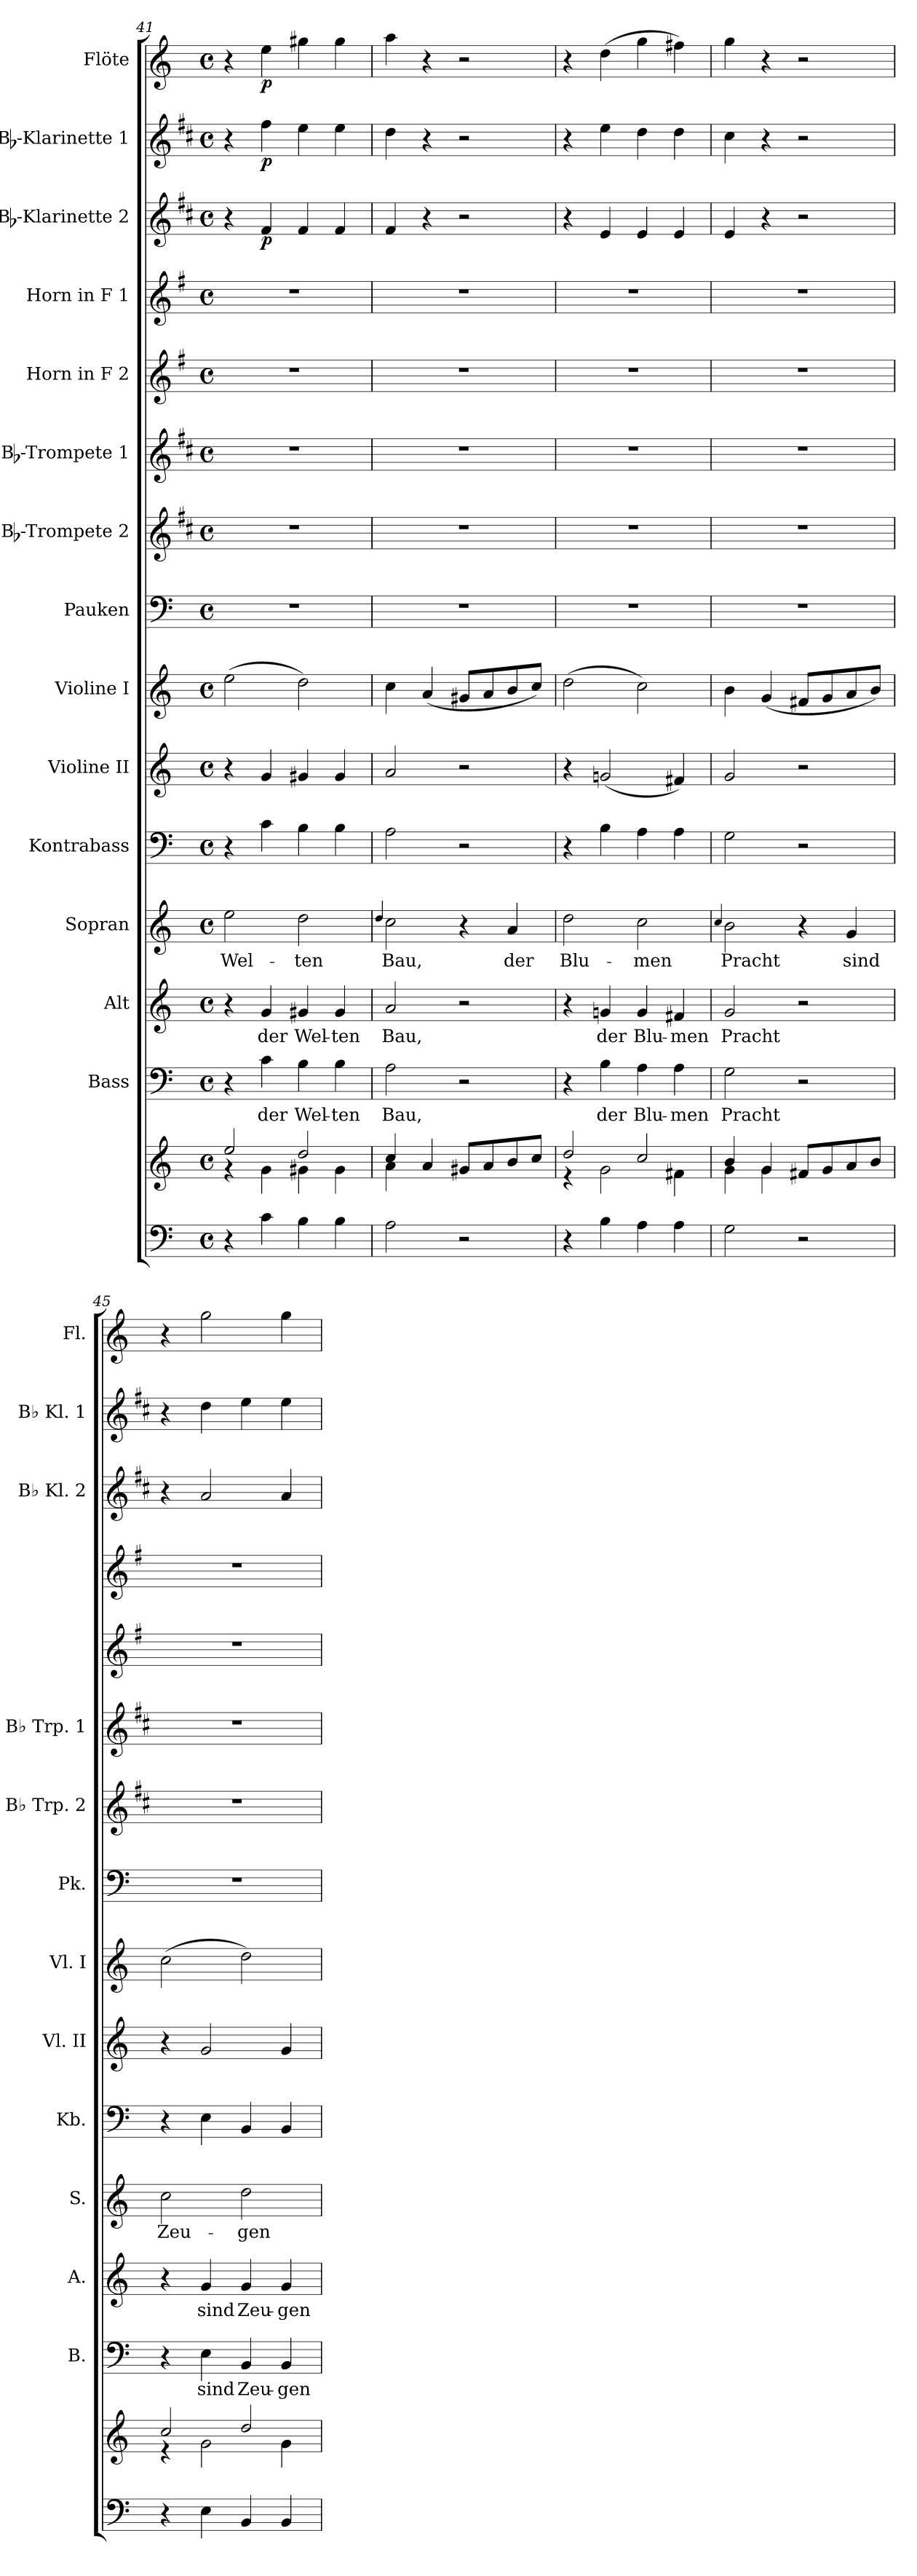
**kern	**kern	**kern	**text	**kern	**text	**kern	**text	**kern	**kern	**kern	**kern	**kern	**kern	**kern	**kern	**kern	**dynam	**kern	**dynam	**kern	**dynam
*part15	*part15	*part14	*part14	*part13	*part13	*part12	*part12	*part11	*part10	*part9	*part8	*part7	*part6	*part5	*part4	*part3	*part3	*part2	*part2	*part1	*part1
*staff16	*staff15	*staff14	*staff14	*staff13	*staff13	*staff12	*staff12	*staff11	*staff10	*staff9	*staff8	*staff7	*staff6	*staff5	*staff4	*staff3	*staff3	*staff2	*staff2	*staff1	*staff1
*	*	*I"Bass	*	*I"Alt	*	*I"Sopran	*	*I"Kontrabass	*I"Violine II	*I"Violine I	*I"Pauken	*I"Bb-Trompete 2	*I"Bb-Trompete 1	*I"Horn in F 2	*I"Horn in F 1	*I"Bb-Klarinette 2	*	*I"Bb-Klarinette 1	*	*I"Flöte	*
*	*	*I'B.	*	*I'A.	*	*I'S.	*	*I'Kb.	*I'Vl. II	*I'Vl. I	*I'Pk.	*I'Bb Trp. 2	*I'Bb Trp. 1	*	*	*I'Bb Kl. 2	*	*I'Bb Kl. 1	*	*I'Fl.	*
*clefF4	*clefG2	*clefF4	*	*clefG2	*	*clefG2	*	*clefF4	*clefG2	*clefG2	*clefF4	*clefG2	*clefG2	*clefG2	*clefG2	*clefG2	*	*clefG2	*	*clefG2	*
*	*	*	*	*	*	*	*	*ITrd7c12	*	*	*	*ITrd1c2	*ITrd1c2	*ITrd4c7	*ITrd4c7	*ITrd1c2	*	*ITrd1c2	*	*	*
*k[]	*k[]	*k[]	*	*k[]	*	*k[]	*	*k[]	*k[]	*k[]	*k[]	*k[]	*k[]	*k[]	*k[]	*k[]	*	*k[]	*	*k[]	*
*C:	*C:	*C:	*	*C:	*	*C:	*	*C:	*C:	*C:	*C:	*C:	*C:	*C:	*C:	*C:	*	*C:	*	*C:	*
*M4/4	*M4/4	*M4/4	*	*M4/4	*	*M4/4	*	*M4/4	*M4/4	*M4/4	*M4/4	*M4/4	*M4/4	*M4/4	*M4/4	*M4/4	*	*M4/4	*	*M4/4	*
*met(c)	*met(c)	*met(c)	*	*met(c)	*	*met(c)	*	*met(c)	*met(c)	*met(c)	*met(c)	*met(c)	*met(c)	*met(c)	*met(c)	*met(c)	*	*met(c)	*	*met(c)	*
=41	=41	=41	=41	=41	=41	=41	=41	=41	=41	=41	=41	=41	=41	=41	=41	=41	=41	=41	=41	=41	=41
*	*^	*	*	*	*	*	*	*	*	*	*	*	*	*	*	*	*	*	*	*	*
!	!	!	!	!	!	!	!	!LO:LY:b	!	!	!	!	!	!	!	!	!	!	!	!	!	!
4r	2ee/	4rf	4r	.	4r	.	2ee\	Wel-	4r	4r	(>2ee\	1r	1r	1r	1r	1r	4r	.	4r	.	4r	.
!	!	!	!	!LO:LY:b	!	!LO:LY:b	!	!	!	!	!	!	!	!	!	!	!	!LO:DY:b	!	!LO:DY:b	!	!LO:DY:b
4c\	.	4g\	4c\	der	4g/	der	.	.	4C\	4g/	.	.	.	.	.	.	4e/	p	4ee\	p	4ee\	p
!	!	!	!	!LO:LY:b	!	!LO:LY:b	!	!LO:LY:b	!	!	!	!	!	!	!	!	!	!	!	!	!	!
4B\	2dd/	4g#X\	4B\	Wel-	4g#X/	Wel-	2dd\	-ten	4BB\	4g#X/	2dd\)	.	.	.	.	.	4e/	.	4dd\	.	4gg#X\	.
!	!	!	!	!LO:LY:b	!	!LO:LY:b	!	!	!	!	!	!	!	!	!	!	!	!	!	!	!	!
4B\	.	4g#\	4B\	-ten	4g#/	-ten	.	.	4BB\	4g#/	.	.	.	.	.	.	4e/	.	4dd\	.	4gg#\	.
=42	=42	=42	=42	=42	=42	=42	=42	=42	=42	=42	=42	=42	=42	=42	=42	=42	=42	=42	=42	=42	=42	=42
.	.	.	.	.	.	.	4qqdd/	.	.	.	.	.	.	.	.	.	.	.	.	.	.	.
!	!	!	!	!LO:LY:b	!	!LO:LY:b	!	!LO:LY:b	!	!	!	!	!	!	!	!	!	!	!	!	!	!
2A\	4cc/	4a\	2A\	Bau,	2a/	Bau,	2cc\	Bau,	2AA\	2a/	4cc\	1r	1r	1r	1r	1r	4e/	.	4cc\	.	4aa\	.
.	4a/	2.ryy	.	.	.	.	.	.	.	.	(<4a/	.	.	.	.	.	4r	.	4r	.	4r	.
2r	8g#X/L	.	2r	.	2r	.	4r	.	2r	2r	8g#X/L	.	.	.	.	.	2r	.	2r	.	2r	.
.	8a/	.	.	.	.	.	.	.	.	.	8a/	.	.	.	.	.	.	.	.	.	.	.
!	!	!	!	!	!	!	!	!LO:LY:b	!	!	!	!	!	!	!	!	!	!	!	!	!	!
.	8b/	.	.	.	.	.	4a/	der	.	.	8b/	.	.	.	.	.	.	.	.	.	.	.
.	8cc/J	.	.	.	.	.	.	.	.	.	8cc/J)	.	.	.	.	.	.	.	.	.	.	.
=43	=43	=43	=43	=43	=43	=43	=43	=43	=43	=43	=43	=43	=43	=43	=43	=43	=43	=43	=43	=43	=43	=43
!	!	!	!	!	!	!	!	!LO:LY:b	!	!	!	!	!	!	!	!	!	!	!	!	!	!
4r	2dd/	4re	4r	.	4r	.	2dd\	Blu-	4r	4r	(>2dd\	1r	1r	1r	1r	1r	4r	.	4r	.	4r	.
!	!	!	!	!LO:LY:b	!	!LO:LY:b	!	!	!	!	!	!	!	!	!	!	!	!	!	!	!	!
4B\	.	2g\	4B\	der	4gn/	der	.	.	4BB\	(<2gn/	.	.	.	.	.	.	4d/	.	4dd\	.	(>4dd\	.
!	!	!	!	!LO:LY:b	!	!LO:LY:b	!	!LO:LY:b	!	!	!	!	!	!	!	!	!	!	!	!	!	!
4A\	2cc/	.	4A\	Blu-	4g/	Blu-	2cc\	-men	4AA\	.	2cc\)	.	.	.	.	.	4d/	.	4cc\	.	4gg\	.
!	!	!	!	!LO:LY:b	!	!LO:LY:b	!	!	!	!	!	!	!	!	!	!	!	!	!	!	!	!
4A\	.	4f#X\	4A\	-men	4f#X/	-men	.	.	4AA\	4f#X/)	.	.	.	.	.	.	4d/	.	4cc\	.	4ff#X\)	.
=44	=44	=44	=44	=44	=44	=44	=44	=44	=44	=44	=44	=44	=44	=44	=44	=44	=44	=44	=44	=44	=44	=44
.	.	.	.	.	.	.	4qqcc/	.	.	.	.	.	.	.	.	.	.	.	.	.	.	.
!	!	!	!	!LO:LY:b	!	!LO:LY:b	!	!LO:LY:b	!	!	!	!	!	!	!	!	!	!	!	!	!	!
2G\	4b/	4g\	2G\	Pracht	2g/	Pracht	2b\	Pracht	2GG\	2g/	4b\	1r	1r	1r	1r	1r	4d/	.	4b\	.	4gg\	.
.	4g/	4g\	.	.	.	.	.	.	.	.	(<4g/	.	.	.	.	.	4r	.	4r	.	4r	.
2r	8f#X/L	2ryy	2r	.	2r	.	4r	.	2r	2r	8f#X/L	.	.	.	.	.	2r	.	2r	.	2r	.
.	8g/	.	.	.	.	.	.	.	.	.	8g/	.	.	.	.	.	.	.	.	.	.	.
!	!	!	!	!	!	!	!	!LO:LY:b	!	!	!	!	!	!	!	!	!	!	!	!	!	!
.	8a/	.	.	.	.	.	4g/	sind	.	.	8a/	.	.	.	.	.	.	.	.	.	.	.
.	8b/J	.	.	.	.	.	.	.	.	.	8b/J)	.	.	.	.	.	.	.	.	.	.	.
!!LO:PB:g=z
=45	=45	=45	=45	=45	=45	=45	=45	=45	=45	=45	=45	=45	=45	=45	=45	=45	=45	=45	=45	=45	=45	=45
!	!	!	!	!	!	!	!	!LO:LY:b	!	!	!	!	!	!	!	!	!	!	!	!	!	!
4r	2cc/	4re	4r	.	4r	.	2cc\	Zeu-	4r	4r	(>2cc\	1r	1r	1r	1r	1r	4r	.	4r	.	4r	.
!	!	!	!	!LO:LY:b	!	!LO:LY:b	!	!	!	!	!	!	!	!	!	!	!	!	!	!	!	!
4E\	.	2g\	4E\	sind	4g/	sind	.	.	4EE\	2g/	.	.	.	.	.	.	2g/	.	4cc\	.	2gg\	.
!	!	!	!	!LO:LY:b	!	!LO:LY:b	!	!LO:LY:b	!	!	!	!	!	!	!	!	!	!	!	!	!	!
4BB/	2dd/	.	4BB/	Zeu-	4g/	Zeu-	2dd\	-gen	4BBB/	.	2dd\)	.	.	.	.	.	.	.	4dd\	.	.	.
!	!	!	!	!LO:LY:b	!	!LO:LY:b	!	!	!	!	!	!	!	!	!	!	!	!	!	!	!	!
4BB/	.	4g\	4BB/	-gen	4g/	-gen	.	.	4BBB/	4g/	.	.	.	.	.	.	4g/	.	4dd\	.	4gg\	.
*	*v	*v	*	*	*	*	*	*	*	*	*	*	*	*	*	*	*	*	*	*	*	*
=	=	=	=	=	=	=	=	=	=	=	=	=	=	=	=	=	=	=	=	=	=
*-	*-	*-	*-	*-	*-	*-	*-	*-	*-	*-	*-	*-	*-	*-	*-	*-	*-	*-	*-	*-	*-
